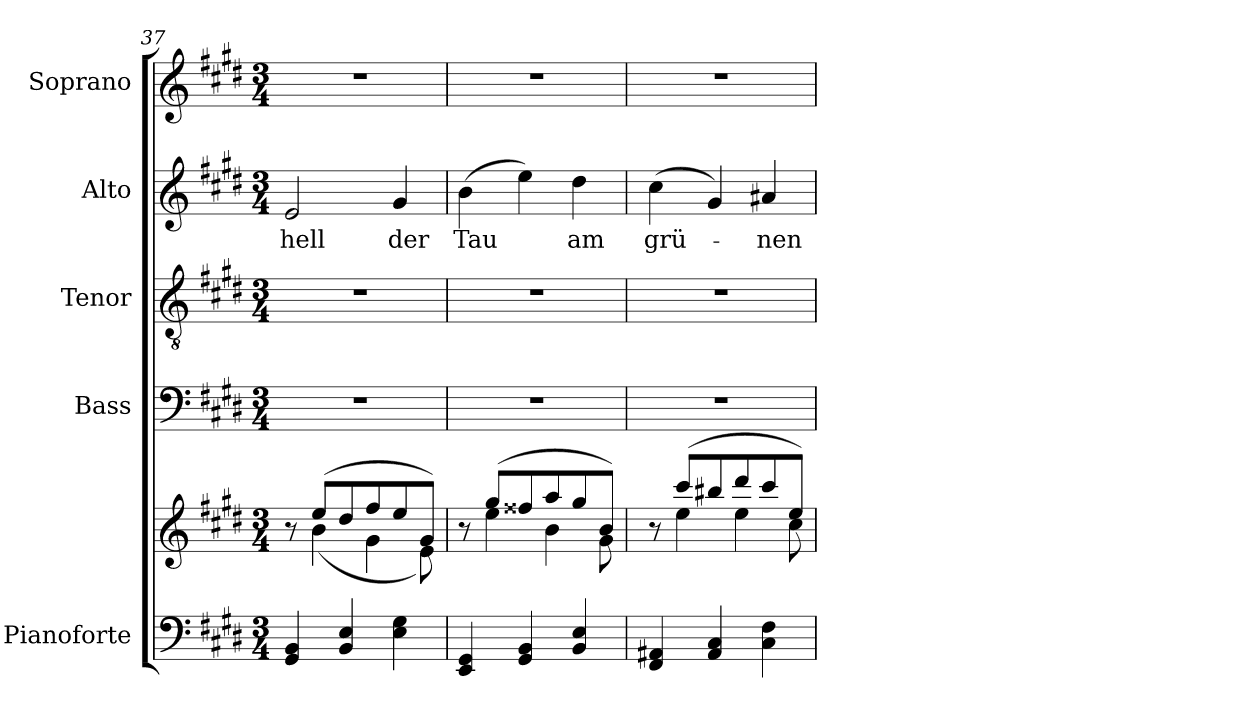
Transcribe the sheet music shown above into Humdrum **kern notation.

**kern	**kern	**kern	**kern	**kern	**text	**kern
*part5	*part5	*part4	*part3	*part2	*part2	*part1
*staff6	*staff5	*staff4	*staff3	*staff2	*staff2	*staff1
*I"Pianoforte	*	*I"Bass	*I"Tenor	*I"Alto	*	*I"Soprano
*I'Pno	*	*	*	*	*	*
*clefF4	*clefG2	*clefF4	*clefGv2	*clefG2	*	*clefG2
*k[f#c#g#d#]	*k[f#c#g#d#]	*k[f#c#g#d#]	*k[f#c#g#d#]	*k[f#c#g#d#]	*	*k[f#c#g#d#]
*M3/4	*M3/4	*M3/4	*M3/4	*M3/4	*	*M3/4
=37	=37	=37	=37	=37	=37	=37
*	*^	*	*	*	*	*
!	!	!	!	!	!	!LO:LY:b	!
4GG#/ 4BB/	8r	8ryy	2.r	2.r	2e/	hell	2.r
.	(8ee/L	(4b\	.	.	.	.	.
4BB/ 4E/	8dd#/	.	.	.	.	.	.
.	8ff#/	4g#\	.	.	.	.	.
!	!	!	!	!	!	!LO:LY:b	!
4E\ 4G#\	8ee/	.	.	.	4g#/	der	.
.	8g#/J)	8e\)	.	.	.	.	.
!!LO:PB:g=z
=38	=38	=38	=38	=38	=38	=38	=38
!	!	!	!	!	!	!LO:LY:b	!
4EE/ 4GG#/	8r	8ryy	2.r	2.r	(4b\	Tau	2.r
.	(8gg#/L	4ee\	.	.	.	.	.
4GG#/ 4BB/	8ff##X/	.	.	.	4ee\)	.	.
.	8aa/	4b\	.	.	.	.	.
!	!	!	!	!	!	!LO:LY:b	!
4BB/ 4E/	8gg#/	.	.	.	4dd#\	am	.
.	8b/J)	8g#\	.	.	.	.	.
=39	=39	=39	=39	=39	=39	=39	=39
!	!	!	!	!	!	!LO:LY:b	!
4FF#/ 4AA#X/	8r	8ryy	2.r	2.r	(4cc#\	grü-	2.r
.	(8ccc#/L	4ee\	.	.	.	.	.
4AA#/ 4C#/	8bb#X/	.	.	.	4g#/)	.	.
.	8ddd#/	4ee\	.	.	.	.	.
!	!	!	!	!	!	!LO:LY:b	!
4C#\ 4F#\	8ccc#/	.	.	.	4a#X/	-nen	.
.	8ee/J)	8cc#\	.	.	.	.	.
*	*v	*v	*	*	*	*	*
=	=	=	=	=	=	=
*-	*-	*-	*-	*-	*-	*-
